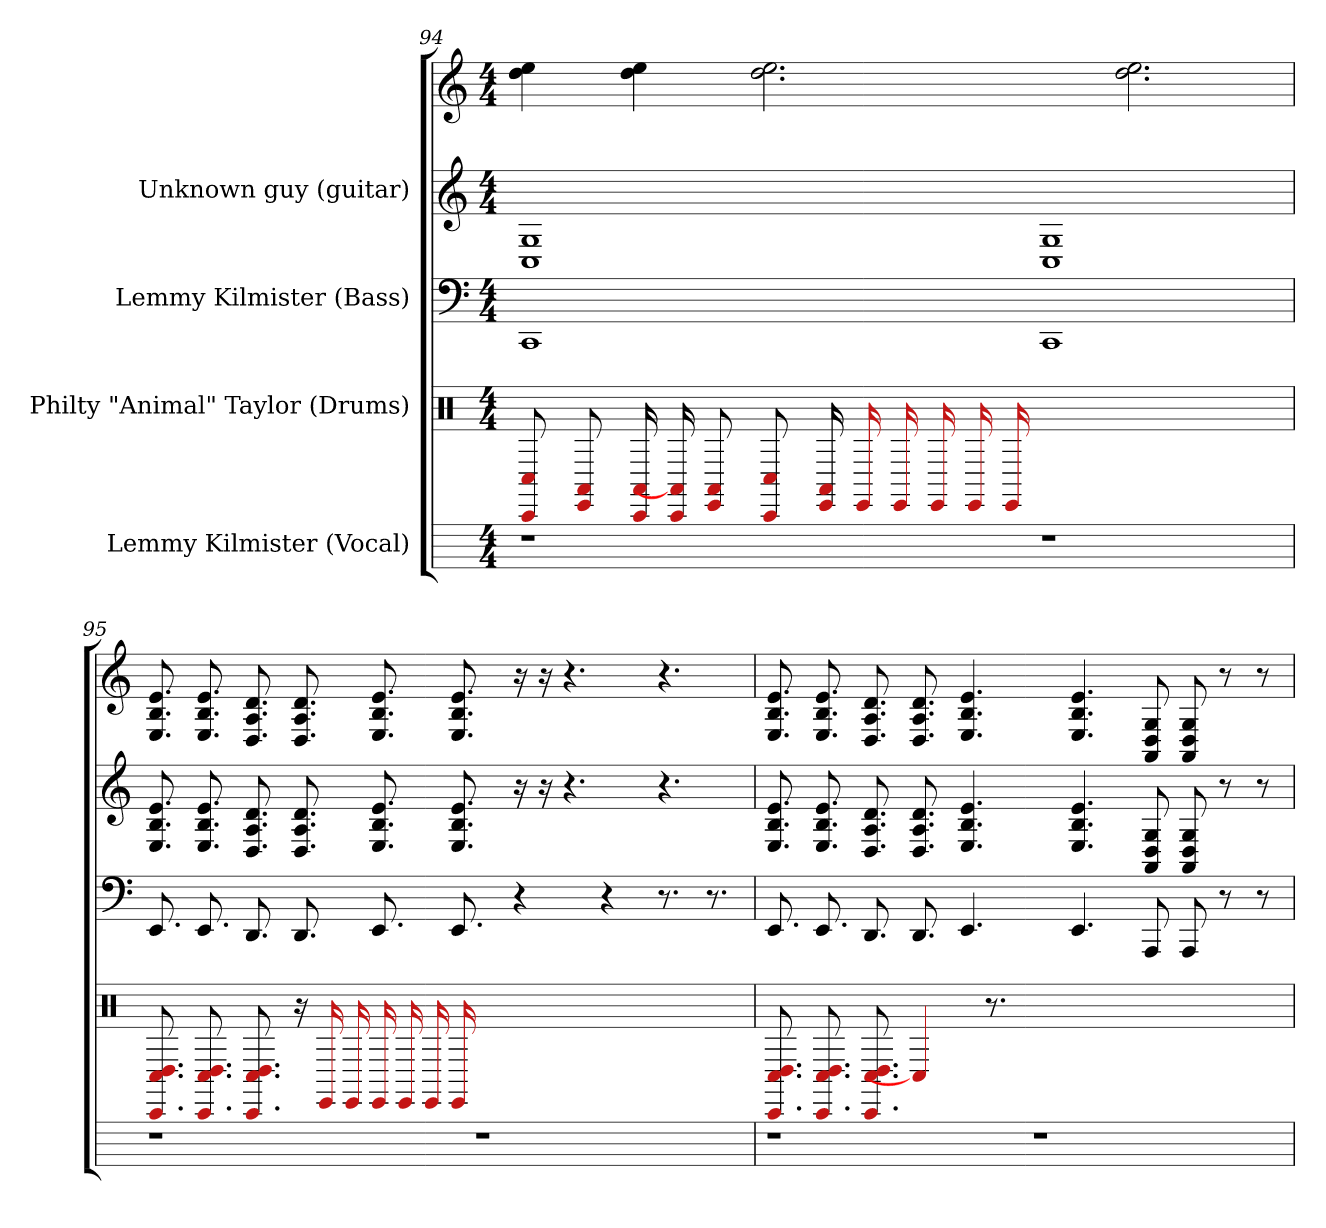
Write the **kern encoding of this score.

**kern	**kern	**kern	**kern	**kern
*part5	*part4	*part3	*part2	*part1
*staff5	*staff4	*staff3	*staff2	*staff1
*I"Lemmy Kilmister (Vocal)	*I"Philty "Animal" Taylor (Drums)	*I"Lemmy Kilmister (Bass)	*I"Unknown guy (guitar)	*I""Fast" Eddie Clarke (Guitar)
*	*clefX	*	*	*
*k[]	*k[]	*k[]	*k[]	*k[]
*M4/4	*M4/4	*M4/4	*M4/4	*M4/4
=94	=94	=94	=94	=94
1r	8C# 8CC	1CC	1G 1C	4ee 4dd
.	8AA# 8EE	.	.	.
.	16AA# 16CC	.	.	4ee 4dd
.	16AA#] 16CC	.	.	.
.	8AA# 8EE	.	.	.
.	8C# 8CC	.	.	2.ee 2.dd
.	16AA# 16EE	.	.	.
.	16EE	.	.	.
.	16EE	.	.	.
.	16EE	.	.	.
.	16EE	.	.	.
.	16EE	.	.	.
1r	1ryy	1CC	1G 1C	.
.	.	.	.	2.ee 2.dd
=95	=95	=95	=95	=95
1r	8.C# 8.D# 8.CC	8.EE	8.e 8.B 8.E	8.e 8.B 8.E
.	8.C# 8.D# 8.CC	8.EE	8.e 8.B 8.E	8.e 8.B 8.E
.	8.C# 8.D# 8.CC	8.DD	8.d 8.A 8.D	8.d 8.A 8.D
.	16r	8.DD	8.d 8.A 8.D	8.d 8.A 8.D
.	16EE	.	.	.
.	16EE	.	.	.
.	16EE	8.EE	8.e 8.B 8.E	8.e 8.B 8.E
.	16EE	.	.	.
.	16EE	.	.	.
.	16EE	8.EE	8.e 8.B 8.E	8.e 8.B 8.E
1r	1ryy	.	.	.
.	.	4r	16r	16r
.	.	.	16r	16r
.	.	.	4.r	4.r
.	.	4r	.	.
.	.	8.r	4.r	4.r
.	.	8.r	.	.
=96	=96	=96	=96	=96
1r	8.C# 8.D# 8.CC	8.EE	8.e 8.B 8.E	8.e 8.B 8.E
.	8.C# 8.D# 8.CC	8.EE	8.e 8.B 8.E	8.e 8.B 8.E
.	8.C# 8.D# 8.CC	8.DD	8.d 8.A 8.D	8.d 8.A 8.D
.	4C#]	8.DD	8.d 8.A 8.D	8.d 8.A 8.D
.	.	4.EE	4.e 4.B 4.E	4.e 4.B 4.E
.	8.r	.	.	.
1r	1ryy	.	.	.
.	.	4.EE	4.e 4.B 4.E	4.e 4.B 4.E
.	.	8AAA	8G 8D 8AA	8G 8D 8AA
.	.	8AAA	8G 8D 8AA	8G 8D 8AA
.	.	8r	8r	8r
.	.	8r	8r	8r
=	=	=	=	=
*-	*-	*-	*-	*-
